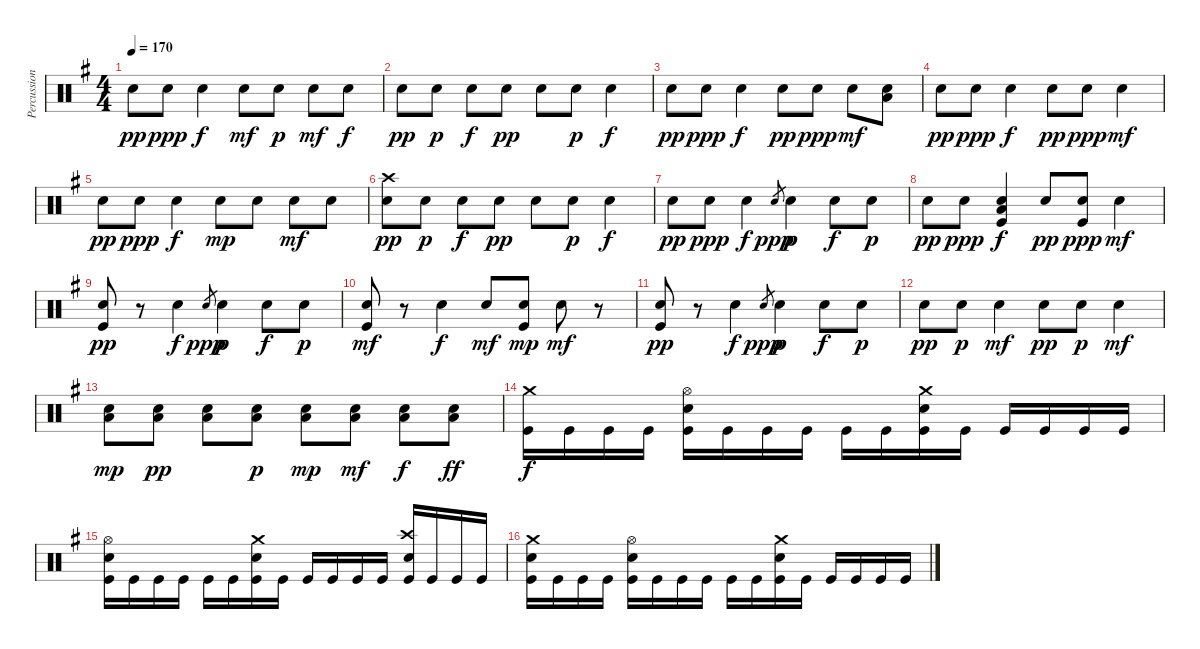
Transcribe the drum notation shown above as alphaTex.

\track ("Percussion" "Percussion") {instrument percussion}
\staff {score}
\articulation defaults
\ts (4 4)
\tempo 170
\clef neutral
\ks g "Snare (hit) 2".8{dy pp} "Snare (hit) 2".8{dy ppp} "Snare (hit) 2".4{dy f} "Snare (hit) 2".8{dy mf} "Snare (hit) 2".8{dy p} "Snare (hit) 2".8{dy mf} "Snare (hit) 2".8{dy f}
|
"Snare (hit) 2".8{dy pp} "Snare (hit) 2".8{dy p} "Snare (hit) 2".8{dy f} "Snare (hit) 2".8{dy pp} "Snare (hit) 2".8 "Snare (hit) 2".8{dy p} "Snare (hit) 2".4{dy f} |
"Snare (hit) 2".8{dy pp} "Snare (hit) 2".8{dy ppp} "Snare (hit) 2".4{dy f} "Snare (hit) 2".8{dy pp} "Snare (hit) 2".8{dy ppp} "Snare (hit) 2".8{dy mf} ("Low Floor Tom (hit)" "Snare (hit) 2").8 |
"Snare (hit) 2".8{dy pp} "Snare (hit) 2".8{dy ppp} "Snare (hit) 2".4{dy f} "Snare (hit) 2".8{dy pp} "Snare (hit) 2".8{dy ppp} "Snare (hit) 2".4{dy mf} |
"Snare (hit) 2".8{dy pp} "Snare (hit) 2".8{dy ppp} "Snare (hit) 2".4{dy f} "Snare (hit) 2".8{dy mp} "Snare (hit) 2".8 "Snare (hit) 2".8{dy mf} "Snare (hit) 2".8 |
("Crash high (hit)" "Snare (hit) 2").8{dy pp} "Snare (hit) 2".8{dy p} "Snare (hit) 2".8{dy f} "Snare (hit) 2".8{dy pp} "Snare (hit) 2".8 "Snare (hit) 2".8{dy p} "Snare (hit) 2".4{dy f} |
"Snare (hit) 2".8{dy pp} "Snare (hit) 2".8{dy ppp} "Snare (hit) 2".4{dy f} "Snare (hit) 2".8{gr dy ppp} "Snare (hit) 2".4{dy p} "Snare (hit) 2".8{dy f} "Snare (hit) 2".8{dy p} |
"Snare (hit) 2".8{dy pp} "Snare (hit) 2".8{dy ppp} ("Low Floor Tom (hit)" "Snare (hit) 2" "Kick (hit)").4{dy f} "Snare (hit) 2".8{dy pp} ("Snare (hit) 2" "Kick (hit)").8{dy ppp} "Snare (hit) 2".4{dy mf} |
("Snare (hit) 2" "Kick (hit)").8{dy pp} r.8 "Snare (hit) 2".4{dy f} "Snare (hit) 2".8{gr dy ppp} "Snare (hit) 2".4{dy p} "Snare (hit) 2".8{dy f} "Snare (hit) 2".8{dy p} |
("Snare (hit) 2" "Kick (hit)").8{dy mf} r.8 "Snare (hit) 2".4{dy f} "Snare (hit) 2".8{dy mf} ("Snare (hit) 2" "Kick (hit)").8{dy mp} "Snare (hit) 2".8{dy mf} r.8 |
("Snare (hit) 2" "Kick (hit)").8{dy pp} r.8 "Snare (hit) 2".4{dy f} "Snare (hit) 2".8{gr dy ppp} "Snare (hit) 2".4{dy p} "Snare (hit) 2".8{dy f} "Snare (hit) 2".8{dy p} |
"Snare (hit) 2".8{dy pp} "Snare (hit) 2".8{dy p} "Snare (hit) 2".4{dy mf} "Snare (hit) 2".8{dy pp} "Snare (hit) 2".8{dy p} "Snare (hit) 2".4{dy mf} |
("Low Floor Tom (hit)" "Snare (hit) 2").8{dy mp} ("Low Floor Tom (hit)" "Snare (hit) 2").8{dy pp} ("Low Floor Tom (hit)" "Snare (hit) 2").8 ("Low Floor Tom (hit)" "Snare (hit) 2").8{dy p} ("Low Floor Tom (hit)" "Snare (hit) 2").8{dy mp} ("Low Floor Tom (hit)" "Snare (hit) 2").8{dy mf} ("Low Floor Tom (hit)" "Snare (hit) 2").8{dy f} ("Low Floor Tom (hit)" "Snare (hit) 2").8{dy ff} |
("Crash medium (hit)" "Kick (hit)").16{dy f} "Kick (hit)".16 "Kick (hit)".16 "Kick (hit)".16 ("Hi-Hat (open)" "Snare (hit) 2" "Kick (hit)").16 "Kick (hit)".16 "Kick (hit)".16 "Kick (hit)".16 "Kick (hit)".16 "Kick (hit)".16 ("Crash medium (hit)" "Snare (hit) 2" "Kick (hit)").16 "Kick (hit)".16 "Kick (hit)".16 "Kick (hit)".16 "Kick (hit)".16 "Kick (hit)".16 |
("Hi-Hat (open)" "Snare (hit) 2" "Kick (hit)").16 "Kick (hit)".16 "Kick (hit)".16 "Kick (hit)".16 "Kick (hit)".16 "Kick (hit)".16 ("Crash medium (hit)" "Snare (hit) 2" "Kick (hit)").16 "Kick (hit)".16 "Kick (hit)".16 "Kick (hit)".16 "Kick (hit)".16 "Kick (hit)".16 ("Crash high (hit)" "Snare (hit) 2" "Kick (hit)").16 "Kick (hit)".16 "Kick (hit)".16 "Kick (hit)".16 |
("Crash medium (hit)" "Snare (hit) 2" "Kick (hit)").16 "Kick (hit)".16 "Kick (hit)".16 "Kick (hit)".16 ("Hi-Hat (open)" "Snare (hit) 2" "Kick (hit)").16 "Kick (hit)".16 "Kick (hit)".16 "Kick (hit)".16 "Kick (hit)".16 "Kick (hit)".16 ("Crash medium (hit)" "Snare (hit) 2" "Kick (hit)").16 "Kick (hit)".16 "Kick (hit)".16 "Kick (hit)".16 "Kick (hit)".16 "Kick (hit)".16
